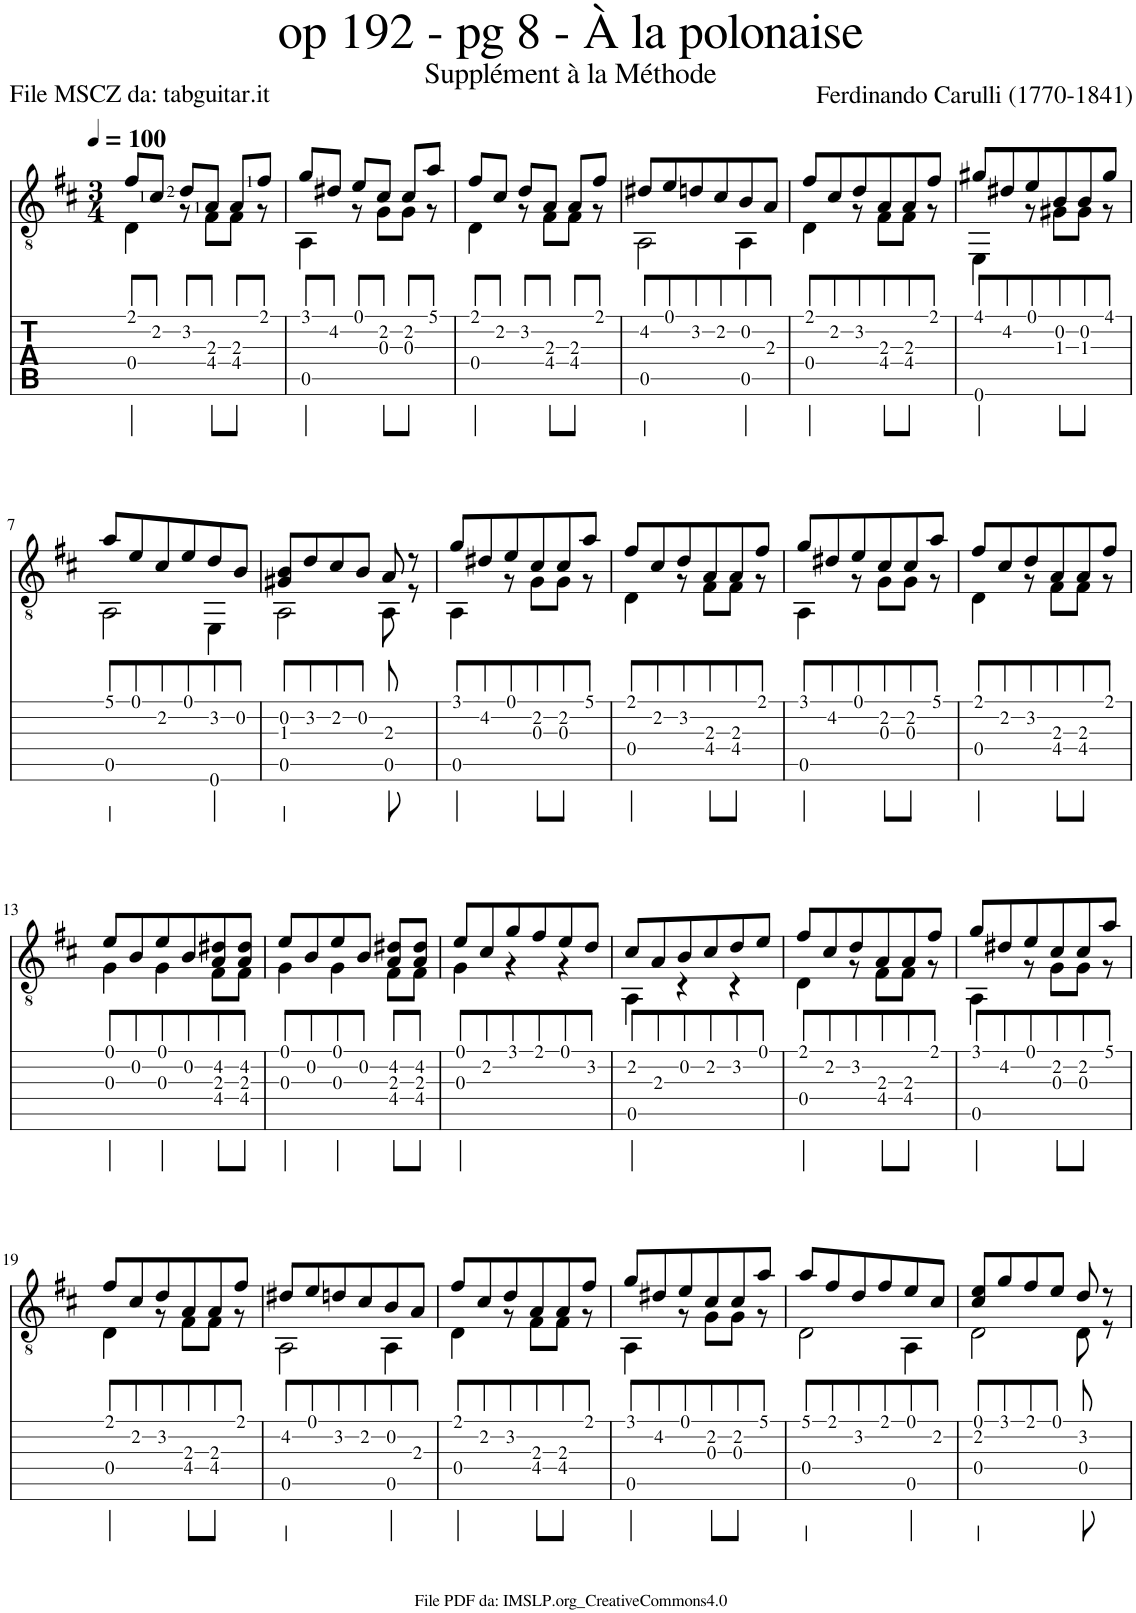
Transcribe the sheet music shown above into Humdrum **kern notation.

**kern	**kern
*part2	*part1
*staff2	*staff1
*I"Chitarra classica (Intavolatura)	*I"Guitar
*stria6	*
*	*clefGv2
*k[f#c#]	*k[f#c#]
*M3/4	*M3/4
*MM100	*MM100
=1	=1
*^	*^
8f#/L	4D\	8f#/L	4D\
8c#/J	.	8c#/J	.
8d/L	8r	8d/L	8r
8A/J	8F#\L	8A/J	8F#\L
8A/L	8F#\J	8A/L	8F#\J
8f#/J	8r	8f#/J	8r
=2	=2	=2	=2
8g/L	4AA\	8g/L	4AA\
8d#X/J	.	8d#X/J	.
8e/L	8r	8e/L	8r
8c#/J	8G\L	8c#/J	8G\L
8c#/L	8G\J	8c#/L	8G\J
8a/J	8r	8a/J	8r
=3	=3	=3	=3
8f#/L	4D\	8f#/L	4D\
8c#/J	.	8c#/J	.
8d/L	8r	8d/L	8r
8A/J	8F#\L	8A/J	8F#\L
8A/L	8F#\J	8A/L	8F#\J
8f#/J	8r	8f#/J	8r
=4	=4	=4	=4
8d#X/L	2AA\	8d#X/L	2AA\
8e/	.	8e/	.
8dn/	.	8dn/	.
8c#/	.	8c#/	.
8B/	4AA\	8B/	4AA\
8A/J	.	8A/J	.
=5	=5	=5	=5
8f#/L	4D\	8f#/L	4D\
8c#/	.	8c#/	.
8d/	8r	8d/	8r
8A/	8F#\L	8A/	8F#\L
8A/	8F#\J	8A/	8F#\J
8f#/J	8r	8f#/J	8r
=6	=6	=6	=6
8g#X/L	4EE\	8g#X/L	4EE\
8d#X/	.	8d#X/	.
8e/	8r	8e/	8r
8B/	8G#X\L	8B/	8G#X\L
8B/	8G#\J	8B/	8G#\J
8g#/J	8r	8g#/J	8r
!!LO:LB:g=z	!!
=7	=7	=7	=7
8a/L	2AA\	8a/L	2AA\
8e/	.	8e/	.
8c#/	.	8c#/	.
8e/	.	8e/	.
8d/	4EE\	8d/	4EE\
8B/J	.	8B/J	.
=8	=8	=8	=8
8G#X/ 8B/L	2AA\	8G#X/ 8B/L	2AA\
8d/	.	8d/	.
8c#/	.	8c#/	.
8B/J	.	8B/J	.
8A/	8AA\	8A/	8AA\
8r	8r	8r	8r
=9	=9	=9	=9
8g/L	4AA\	8g/L	4AA\
8d#X/	.	8d#X/	.
8e/	8r	8e/	8r
8c#/	8G\L	8c#/	8G\L
8c#/	8G\J	8c#/	8G\J
8a/J	8r	8a/J	8r
=10	=10	=10	=10
8f#/L	4D\	8f#/L	4D\
8c#/	.	8c#/	.
8d/	8r	8d/	8r
8A/	8F#\L	8A/	8F#\L
8A/	8F#\J	8A/	8F#\J
8f#/J	8r	8f#/J	8r
=11	=11	=11	=11
8g/L	4AA\	8g/L	4AA\
8d#X/	.	8d#X/	.
8e/	8r	8e/	8r
8c#/	8G\L	8c#/	8G\L
8c#/	8G\J	8c#/	8G\J
8a/J	8r	8a/J	8r
=12	=12	=12	=12
8f#/L	4D\	8f#/L	4D\
8c#/	.	8c#/	.
8d/	8r	8d/	8r
8A/	8F#\L	8A/	8F#\L
8A/	8F#\J	8A/	8F#\J
8f#/J	8r	8f#/J	8r
!!LO:LB:g=z	!!
=13	=13	=13	=13
8e/L	4G\	8e/L	4G\
8B/	.	8B/	.
8e/	4G\	8e/	4G\
8B/	.	8B/	.
8A/ 8d#X/	8F#\L	8A/ 8d#X/	8F#\L
8A/ 8d#/J	8F#\J	8A/ 8d#/J	8F#\J
=14	=14	=14	=14
8e/L	4G\	8e/L	4G\
8B/	.	8B/	.
8e/	4G\	8e/	4G\
8B/J	.	8B/J	.
8A/ 8d#X/L	8F#\L	8A/ 8d#X/L	8F#\L
8A/ 8d#/J	8F#\J	8A/ 8d#/J	8F#\J
=15	=15	=15	=15
8e/L	4G\	8e/L	4G\
8c#/	.	8c#/	.
8g/	4r	8g/	4r
8f#/	.	8f#/	.
8e/	4r	8e/	4r
8d/J	.	8d/J	.
=16	=16	=16	=16
8c#/L	4AA\	8c#/L	4AA\
8A/	.	8A/	.
8B/	4r	8B/	4r
8c#/	.	8c#/	.
8d/	4r	8d/	4r
8e/J	.	8e/J	.
=17	=17	=17	=17
8f#/L	4D\	8f#/L	4D\
8c#/	.	8c#/	.
8d/	8r	8d/	8r
8A/	8F#\L	8A/	8F#\L
8A/	8F#\J	8A/	8F#\J
8f#/J	8r	8f#/J	8r
=18	=18	=18	=18
8g/L	4AA\	8g/L	4AA\
8d#X/	.	8d#X/	.
8e/	8r	8e/	8r
8c#/	8G\L	8c#/	8G\L
8c#/	8G\J	8c#/	8G\J
8a/J	8r	8a/J	8r
!!LO:LB:g=z	!!
=19	=19	=19	=19
8f#/L	4D\	8f#/L	4D\
8c#/	.	8c#/	.
8d/	8r	8d/	8r
8A/	8F#\L	8A/	8F#\L
8A/	8F#\J	8A/	8F#\J
8f#/J	8r	8f#/J	8r
=20	=20	=20	=20
8d#X/L	2AA\	8d#X/L	2AA\
8e/	.	8e/	.
8dn/	.	8dn/	.
8c#/	.	8c#/	.
8B/	4AA\	8B/	4AA\
8A/J	.	8A/J	.
=21	=21	=21	=21
8f#/L	4D\	8f#/L	4D\
8c#/	.	8c#/	.
8d/	8r	8d/	8r
8A/	8F#\L	8A/	8F#\L
8A/	8F#\J	8A/	8F#\J
8f#/J	8r	8f#/J	8r
=22	=22	=22	=22
8g/L	4AA\	8g/L	4AA\
8d#X/	.	8d#X/	.
8e/	8r	8e/	8r
8c#/	8G\L	8c#/	8G\L
8c#/	8G\J	8c#/	8G\J
8a/J	8r	8a/J	8r
=23	=23	=23	=23
8a/L	2D\	8a/L	2D\
8f#/	.	8f#/	.
8d/	.	8d/	.
8f#/	.	8f#/	.
8e/	4AA\	8e/	4AA\
8c#/J	.	8c#/J	.
=24	=24	=24	=24
8c#/ 8e/L	2D\	8c#/ 8e/L	2D\
8g/	.	8g/	.
8f#/	.	8f#/	.
8e/J	.	8e/J	.
8d/	8D\	8d/	8D\
8r	8r	8r	8r
*v	*v	*	*
*	*v	*v
=	=
*-	*-
